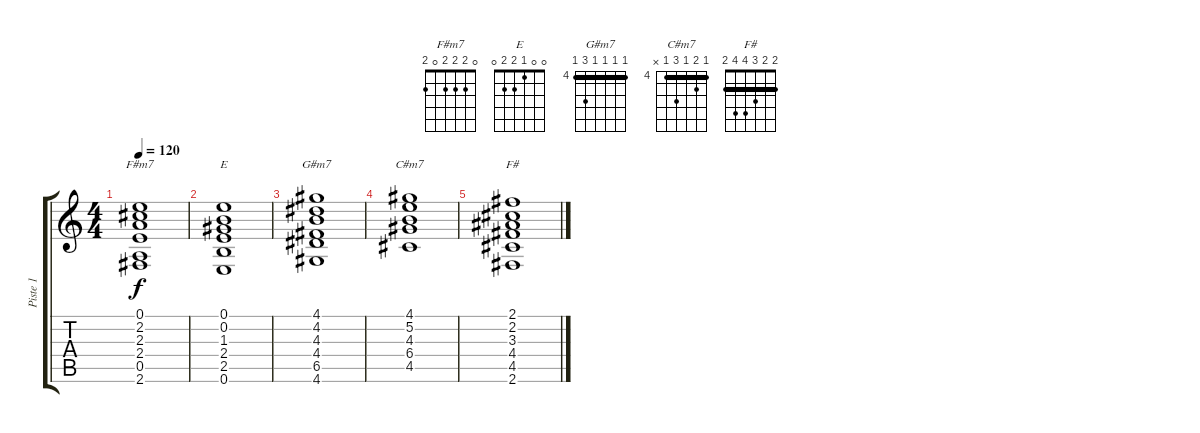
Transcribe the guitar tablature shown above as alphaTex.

\track ("Piste 1" "Piste 1") {instrument acousticguitarnylon}
\staff {score tabs}
\tuning (E4 B3 G3 D3 A2 E2) {hide}
\chord ("F#m7" 0 2 2 2 0 2)
\chord ("E" 0 0 1 2 2 0)
\chord ("G#m7" 4 4 4 4 6 4) {firstfret 4 barre 4}
\chord ("C#m7" 4 5 4 6 4 x) {firstfret 4 barre 4}
\chord ("F#" 2 2 3 4 4 2) {barre 2}
\ts (4 4)
\tempo 120
\clef g2
\ks c
(0.1 2.2 2.3 2.4 0.5 2.6).1{ch "F#m7" dy f} |
(0.1 0.2 1.3 2.4 2.5 0.6).1{ch "E"} |
(4.1 4.2 4.3 4.4 6.5 4.6).1{ch "G#m7"} |
(4.1 5.2 4.3 6.4 4.5).1{ch "C#m7"} |
(2.1 2.2 3.3 4.4 4.5 2.6).1{ch "F#"}
